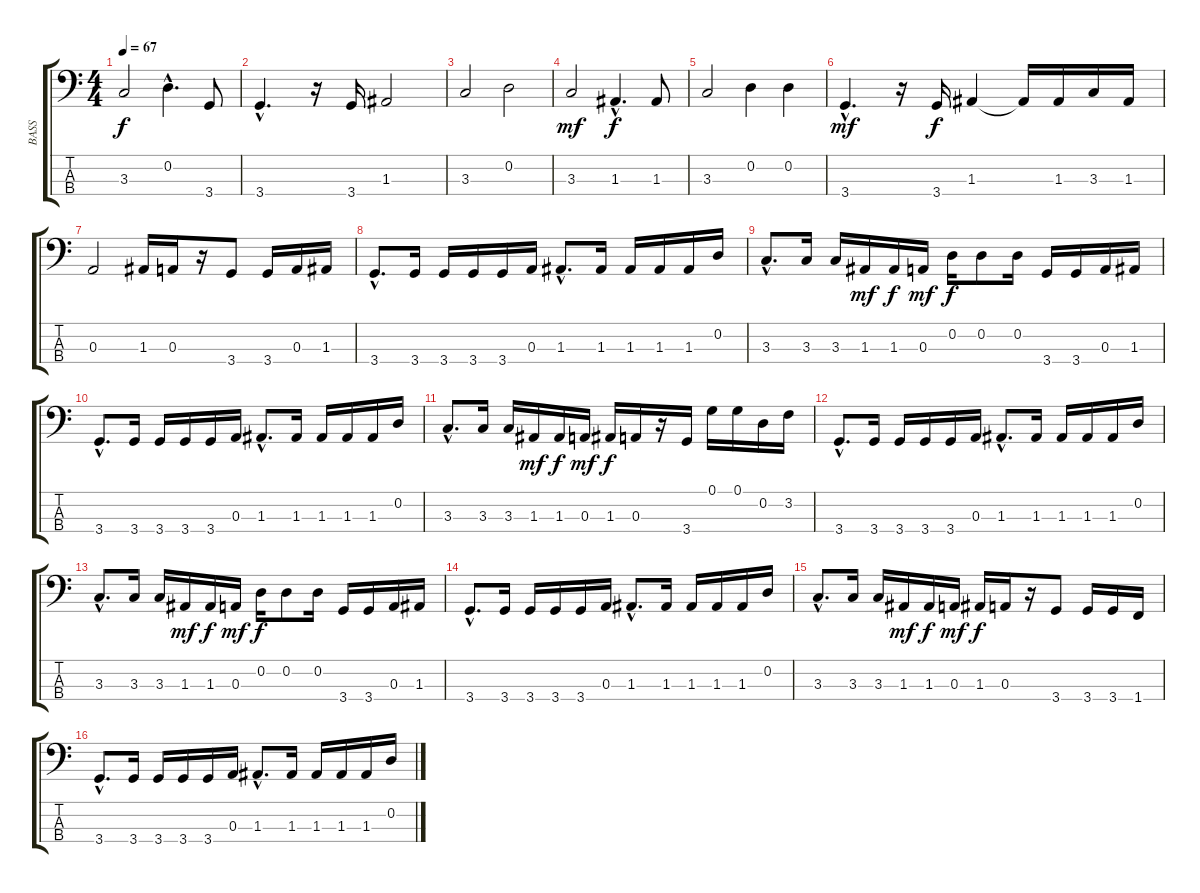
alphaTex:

\track ("BASS" "BASS") {instrument electricbassfinger}
\staff {score tabs}
\tuning (G2 D2 A1 E1) {hide}
\ts (4 4)
\tempo 67
\clef f4
\ks c
3.3.2{dy f} 0.2{hac}.4{d} 3.4.8 |
3.4{hac}.4{d} r.16 3.4.16 1.3.2 |
3.3.2 0.2.2 |
3.3.2{dy mf} 1.3{hac}.4{d dy f} 1.3.8 |
3.3.2 0.2.4 0.2.4 |
3.4{hac}.4{d dy mf} r.16 3.4.16{dy f} 1.3.4 1.3{t}.16 1.3.16 3.3.16 1.3.16 |
0.3.2 1.3.16 0.3.16 r.16 3.4.8 3.4.16 0.3.16 1.3.16 |
3.4{hac}.8{d} 3.4.16 3.4.16 3.4.16 3.4.16 0.3.16 1.3{hac}.8{d} 1.3.16 1.3.16 1.3.16 1.3.16 0.2.16 |
3.3{hac}.8{d} 3.3.16 3.3.16 1.3.16{dy mf} 1.3.16{dy f} 0.3.16{dy mf} 0.2.16{dy f} 0.2.8 0.2.16 3.4.16 3.4.16 0.3.16 1.3.16 |
3.4{hac}.8{d} 3.4.16 3.4.16 3.4.16 3.4.16 0.3.16 1.3{hac}.8{d} 1.3.16 1.3.16 1.3.16 1.3.16 0.2.16 |
3.3{hac}.8{d} 3.3.16 3.3.16 1.3.16{dy mf} 1.3.16{dy f} 0.3.16{dy mf} 1.3.16{dy f} 0.3.16 r.16 3.4.16 0.1.16 0.1.16 0.2.16 3.2.16 |
3.4{hac}.8{d} 3.4.16 3.4.16 3.4.16 3.4.16 0.3.16 1.3{hac}.8{d} 1.3.16 1.3.16 1.3.16 1.3.16 0.2.16 |
3.3{hac}.8{d} 3.3.16 3.3.16 1.3.16{dy mf} 1.3.16{dy f} 0.3.16{dy mf} 0.2.16{dy f} 0.2.8 0.2.16 3.4.16 3.4.16 0.3.16 1.3.16 |
3.4{hac}.8{d} 3.4.16 3.4.16 3.4.16 3.4.16 0.3.16 1.3{hac}.8{d} 1.3.16 1.3.16 1.3.16 1.3.16 0.2.16 |
3.3{hac}.8{d} 3.3.16 3.3.16 1.3.16{dy mf} 1.3.16{dy f} 0.3.16{dy mf} 1.3.16{dy f} 0.3.16 r.16 3.4.8 3.4.16 3.4.16 1.4.16 |
3.4{hac}.8{d} 3.4.16 3.4.16 3.4.16 3.4.16 0.3.16 1.3{hac}.8{d} 1.3.16 1.3.16 1.3.16 1.3.16 0.2.16
